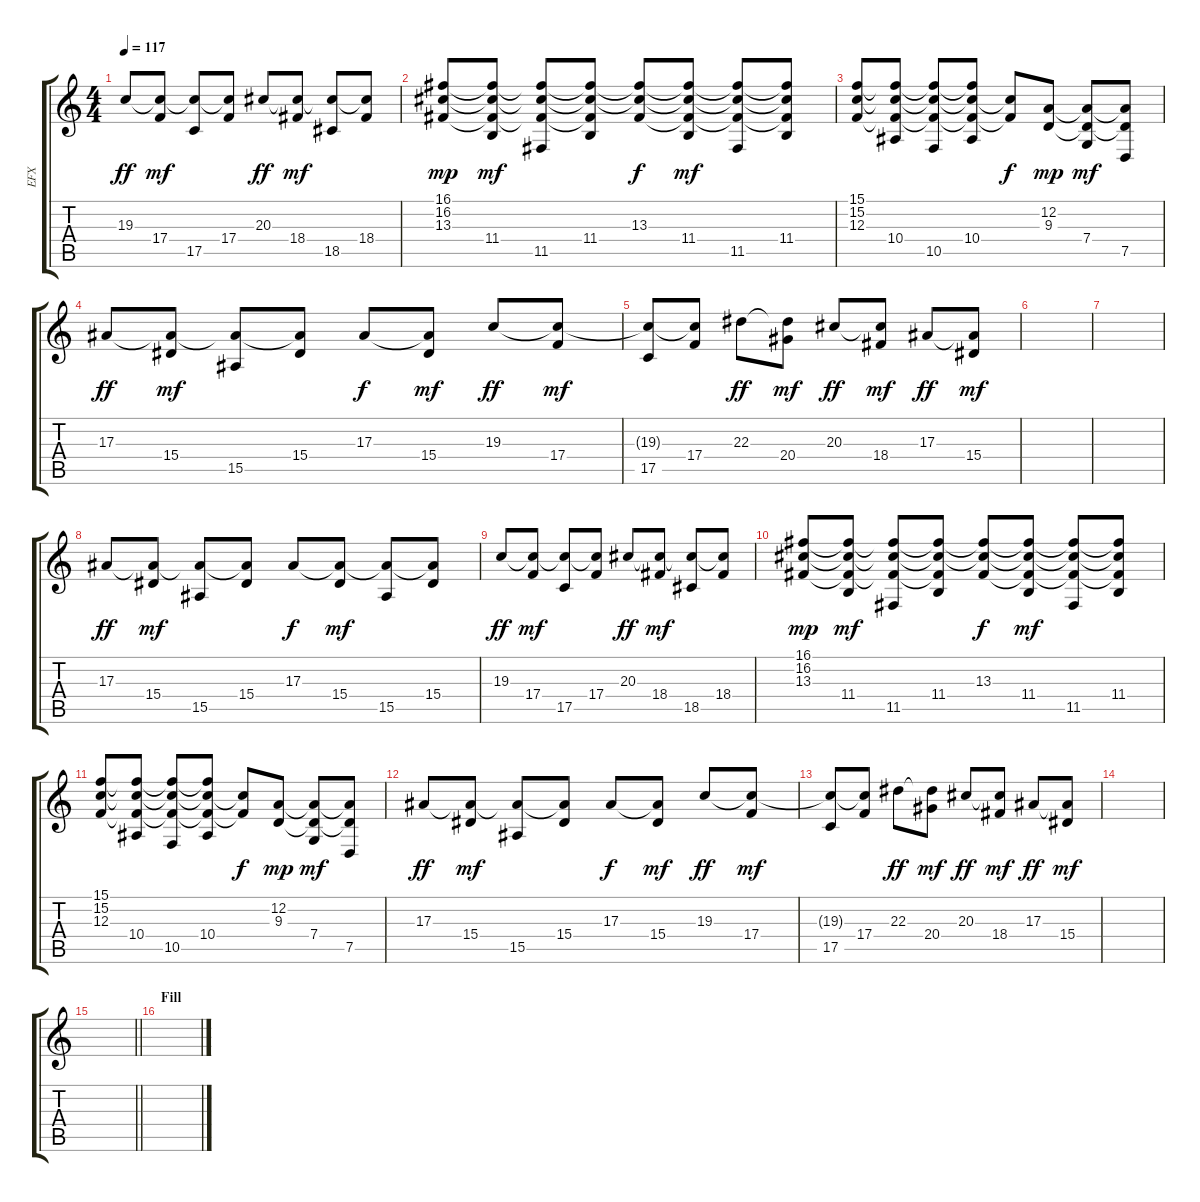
\track ("EFX" "EFX") {instrument pad8sweep}
\staff {score tabs}
\tuning (D4 A3 F3 C3 G2 C2) {hide}
\ts (4 4)
\tempo 117
\clef g2
\ks c
19.3.8{dy ff} (19.3{t} 17.4).8{dy mf} (19.3{t} 17.5).8 (19.3{t} 17.4).8 20.3.8{dy ff} (20.3{t} 18.4).8{dy mf} (20.3{t} 18.5).8 (20.3{t} 18.4).8 |
(16.1 16.2 13.3).8{dy mp} (16.1{t} 16.2{t} 13.3{t} 11.4).8{dy mf} (16.1{t} 16.2{t} 13.3{t} 11.5).8 (16.1{t} 16.2{t} 13.3{t} 11.4).8 (16.1{t} 16.2{t} 13.3).8{dy f} (16.1{t} 16.2{t} 13.3{t} 11.4).8{dy mf} (16.1{t} 16.2{t} 13.3{t} 11.5).8 (16.1{t} 16.2{t} 13.3{t} 11.4).8 |
(15.1 15.2 12.3).8 (15.1{t} 15.2{t} 12.3{t} 10.4).8 (15.1{t} 15.2{t} 12.3{t} 10.5).8 (15.1{t} 15.2{t} 12.3{t} 10.4).8 (15.2{t} 12.3{t}).8{dy f} (12.2 9.3).8{dy mp balance 3} (12.2{t} 9.3{t} 7.4).8{dy mf} (12.2{t} 9.3{t} 7.5).8 |
17.3.8{dy ff balance 10} (17.3{t} 15.4).8{dy mf} (17.3{t} 15.5).8 (17.3{t} 15.4).8 17.3.8{dy f} (17.3{t} 15.4).8{dy mf} 19.3.8{dy ff} (19.3{t} 17.4).8{dy mf} |
(19.3{t} 17.5).8 (19.3{t} 17.4).8 22.3.8{dy ff balance 6} (22.3{t} 20.4).8{dy mf} 20.3.8{dy ff balance 3} (20.3{t} 18.4).8{dy mf} 17.3.8{dy ff balance 7} (17.3{t} 15.4).8{dy mf} |
|
|
17.3.8{dy ff volume 8} (17.3{t} 15.4).8{dy mf} (17.3{t} 15.5).8 (17.3{t} 15.4).8 17.3.8{dy f} (17.3{t} 15.4).8{dy mf} (17.3{t} 15.5).8 (17.3{t} 15.4).8 |
19.3.8{dy ff} (19.3{t} 17.4).8{dy mf} (19.3{t} 17.5).8 (19.3{t} 17.4).8 20.3.8{dy ff} (20.3{t} 18.4).8{dy mf} (20.3{t} 18.5).8 (20.3{t} 18.4).8 |
(16.1 16.2 13.3).8{dy mp} (16.1{t} 16.2{t} 13.3{t} 11.4).8{dy mf} (16.1{t} 16.2{t} 13.3{t} 11.5).8 (16.1{t} 16.2{t} 13.3{t} 11.4).8 (16.1{t} 16.2{t} 13.3).8{dy f} (16.1{t} 16.2{t} 13.3{t} 11.4).8{dy mf} (16.1{t} 16.2{t} 13.3{t} 11.5).8 (16.1{t} 16.2{t} 13.3{t} 11.4).8 |
(15.1 15.2 12.3).8 (15.1{t} 15.2{t} 12.3{t} 10.4).8 (15.1{t} 15.2{t} 12.3{t} 10.5).8 (15.1{t} 15.2{t} 12.3{t} 10.4).8 (15.2{t} 12.3{t}).8{dy f} (12.2 9.3).8{dy mp balance 3} (12.2{t} 9.3{t} 7.4).8{dy mf} (12.2{t} 9.3{t} 7.5).8 |
17.3.8{dy ff balance 10} (17.3{t} 15.4).8{dy mf} (17.3{t} 15.5).8 (17.3{t} 15.4).8 17.3.8{dy f} (17.3{t} 15.4).8{dy mf} 19.3.8{dy ff} (19.3{t} 17.4).8{dy mf} |
(19.3{t} 17.5).8 (19.3{t} 17.4).8 22.3.8{dy ff balance 6} (22.3{t} 20.4).8{dy mf} 20.3.8{dy ff balance 3} (20.3{t} 18.4).8{dy mf} 17.3.8{dy ff balance 7} (17.3{t} 15.4).8{dy mf} |
|
\barLineRight lightlight
|
\section ("" "Fill")
